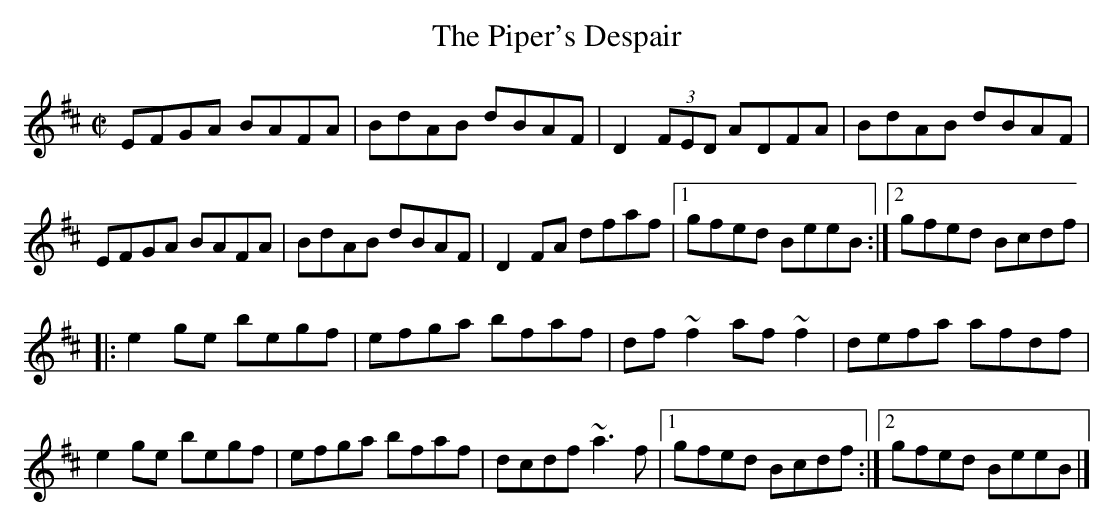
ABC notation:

X:1
T:Piper's Despair, The
M:C|
L:1/8
K:EDor
EFGA BAFA|BdAB dBAF|D2 (3FED ADFA|BdAB dBAF|!
EFGA BAFA|BdAB dBAF|D2FA dfaf|1gfed BeeB:|2gfed Bcdf|!
|:e2ge begf|efga bfaf|df~f2 af~f2|defa afdf|!
e2ge begf|efga bfaf|dcdf ~a3f|1gfed Bcdf:|2gfed BeeB|]!
